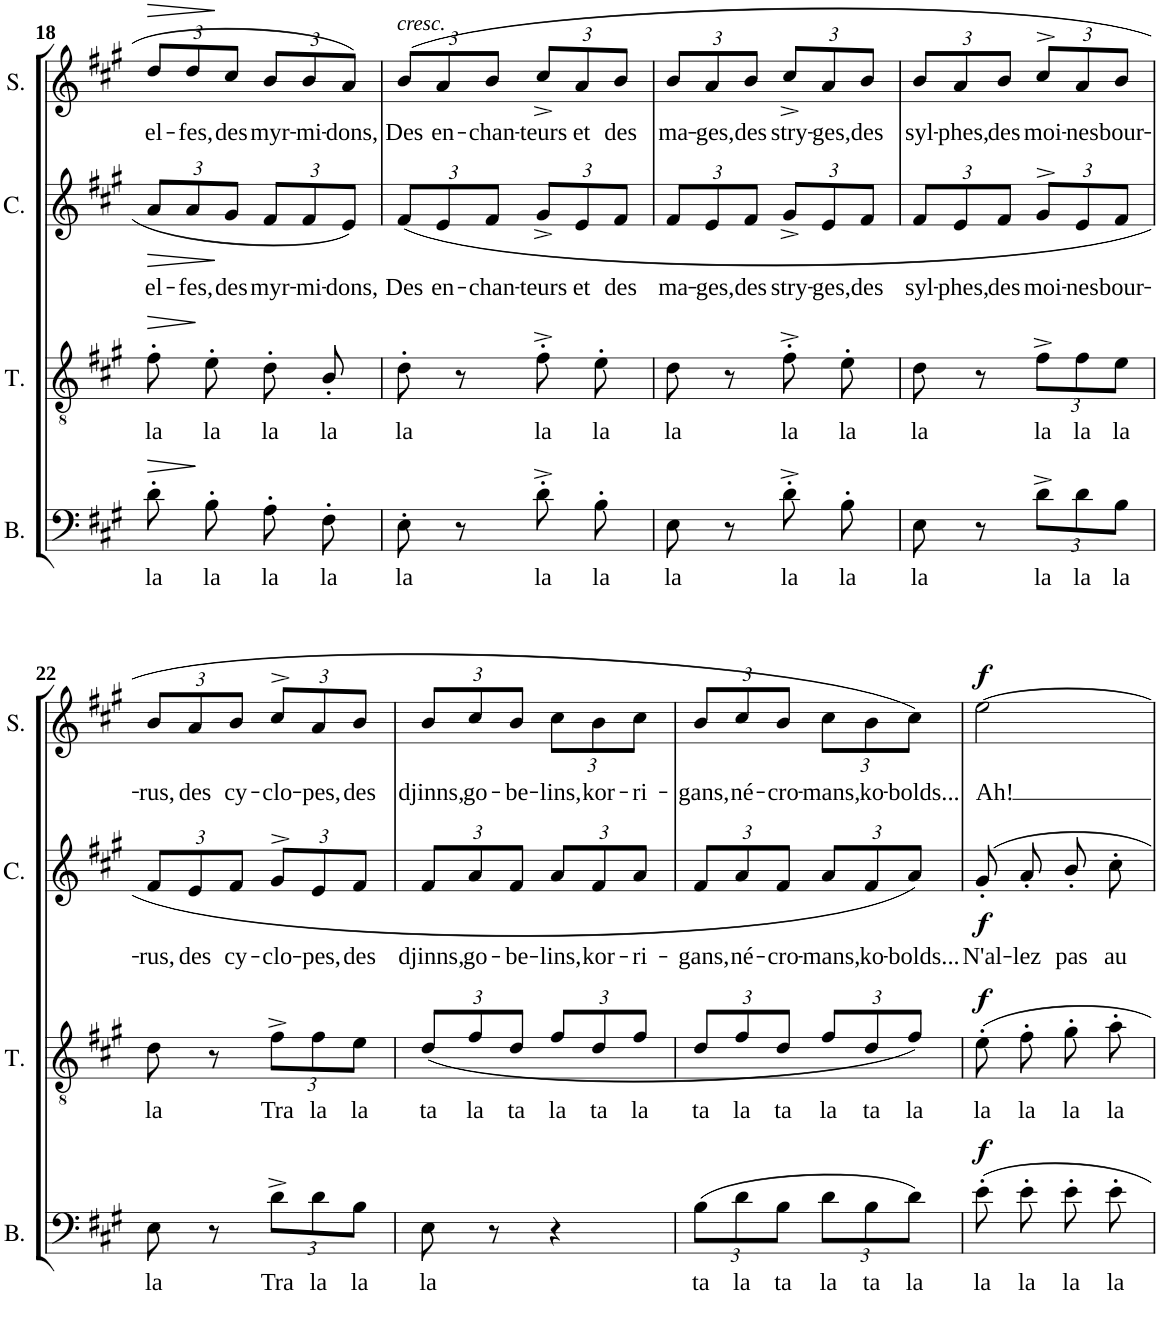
**kern	**text	**dynam	**kern	**text	**dynam	**kern	**text	**dynam	**kern	**text	**dynam
*part4	*part4	*part4	*part3	*part3	*part3	*part2	*part2	*part2	*part1	*part1	*part1
*staff4	*staff4	*staff4	*staff3	*staff3	*staff3	*staff2	*staff2	*staff2	*staff1	*staff1	*staff1
*I"Basses	*	*	*I"Tenors	*	*	*I"Contraltos	*	*	*I"Sopranos	*	*
*I'B.	*	*	*I'T.	*	*	*I'C.	*	*	*I'S.	*	*
!!LO:PB:g=z
*clefF4	*	*	*clefGv2	*	*	*clefG2	*	*	*clefG2	*	*
*	*	*	*Trd7c12	*	*	*	*	*	*	*	*
*k[f#c#g#]	*	*	*k[f#c#g#]	*	*	*k[f#c#g#]	*	*	*k[f#c#g#]	*	*
*A:	*	*	*A:	*	*	*A:	*	*	*A:	*	*
*M2/4	*	*	*M2/4	*	*	*M2/4	*	*	*M2/4	*	*
=18	=18	=18	=18	=18	=18	=18	=18	=18	=18	=18	=18
!	!LO:LY:b	!LO:HP:b	!	!LO:LY:b	!LO:HP:b	!	!	!	!	!	!
*	*	*	*	*	*	*Xbrackettup	*	*	*	*	*
!	!	!	!	!	!	!	!LO:LY:b	!LO:HP:b	!	!	!
*	*	*	*	*	*	*	*	*	*Xbrackettup	*	*
!	!	!	!	!	!	!	!	!	!	!LO:LY:b	!LO:HP:b
8d'\	la	>	8f#'\	la	>	12a/L	el-	>	12dd/L	el-	>
!	!	!	!	!	!	!	!LO:LY:b	!	!	!LO:LY:b	!
.	.	.	.	.	.	12a/	-fes,	.	12dd/	-fes,	.
!	!LO:LY:b	!	!	!LO:LY:b	!	!	!	!	!	!	!
8B'\	la	]	8e'\	la	]	.	.	.	.	.	.
!	!	!	!	!	!	!	!LO:LY:b	!	!	!LO:LY:b	!
.	.	.	.	.	.	12g#/J	des	]	12cc#/J	des	]
!	!LO:LY:b	!	!	!LO:LY:b	!	!	!LO:LY:b	!	!	!LO:LY:b	!
8A'\	la	.	8d'\	la	.	12f#/L	myr-	.	12b/L	myr-	.
!	!	!	!	!	!	!	!LO:LY:b	!	!	!LO:LY:b	!
.	.	.	.	.	.	12f#/	-mi-	.	12b/	-mi-	.
!	!LO:LY:b	!	!	!LO:LY:b	!	!	!	!	!	!	!
8F#'\	la	.	8B'/	la	.	.	.	.	.	.	.
!	!	!	!	!	!	!	!LO:LY:b	!	!	!LO:LY:b	!
.	.	.	.	.	.	12e/J	-dons,	.	12a/J	-dons,	.
=19	=19	=19	=19	=19	=19	=19	=19	=19	=19	=19	=19
!	!	!	!	!	!	!	!	!	!LO:TX:a:i:t=cresc.	!	!
!	!LO:LY:b	!	!	!LO:LY:b	!	!	!LO:LY:b	!	!	!LO:LY:b	!
8E'\	la	.	8d'\	la	.	(12f#/L	Des	.	(12b/L	Des	.
!	!	!	!	!	!	!	!LO:LY:b	!	!	!LO:LY:b	!
.	.	.	.	.	.	12e/	en-	.	12a/	en-	.
8r	.	.	8r	.	.	.	.	.	.	.	.
!	!	!	!	!	!	!	!LO:LY:b	!	!	!LO:LY:b	!
.	.	.	.	.	.	12f#/J	-chan-	.	12b/J	-chan-	.
!	!LO:LY:b	!	!	!LO:LY:b	!	!	!LO:LY:b	!	!	!LO:LY:b	!
8d'^\	la	.	8f#'^\	la	.	12g#^/L	-teurs	.	12cc#^/L	-teurs	.
!	!	!	!	!	!	!	!LO:LY:b	!	!	!LO:LY:b	!
.	.	.	.	.	.	12e/	et	.	12a/	et	.
!	!LO:LY:b	!	!	!LO:LY:b	!	!	!	!	!	!	!
8B'\	la	.	8e'\	la	.	.	.	.	.	.	.
!	!	!	!	!	!	!	!LO:LY:b	!	!	!LO:LY:b	!
.	.	.	.	.	.	12f#/J	des	.	12b/J	des	.
=20	=20	=20	=20	=20	=20	=20	=20	=20	=20	=20	=20
!	!LO:LY:b	!	!	!LO:LY:b	!	!	!LO:LY:b	!	!	!LO:LY:b	!
8E\	la	.	8d\	la	.	12f#/L	ma-	.	12b/L	ma-	.
!	!	!	!	!	!	!	!LO:LY:b	!	!	!LO:LY:b	!
.	.	.	.	.	.	12e/	-ges,	.	12a/	-ges,	.
8r	.	.	8r	.	.	.	.	.	.	.	.
!	!	!	!	!	!	!	!LO:LY:b	!	!	!LO:LY:b	!
.	.	.	.	.	.	12f#/J	des	.	12b/J	des	.
!	!LO:LY:b	!	!	!LO:LY:b	!	!	!LO:LY:b	!	!	!LO:LY:b	!
8d'^\	la	.	8f#'^\	la	.	12g#^/L	stry-	.	12cc#^/L	stry-	.
!	!	!	!	!	!	!	!LO:LY:b	!	!	!LO:LY:b	!
.	.	.	.	.	.	12e/	-ges,	.	12a/	-ges,	.
!	!LO:LY:b	!	!	!LO:LY:b	!	!	!	!	!	!	!
8B'\	la	.	8e'\	la	.	.	.	.	.	.	.
!	!	!	!	!	!	!	!LO:LY:b	!	!	!LO:LY:b	!
.	.	.	.	.	.	12f#/J	des	.	12b/J	des	.
=21	=21	=21	=21	=21	=21	=21	=21	=21	=21	=21	=21
!	!LO:LY:b	!	!	!LO:LY:b	!	!	!LO:LY:b	!	!	!LO:LY:b	!
8E\	la	.	8d\	la	.	12f#/L	syl-	.	12b/L	syl-	.
!	!	!	!	!	!	!	!LO:LY:b	!	!	!LO:LY:b	!
.	.	.	.	.	.	12e/	-phes,	.	12a/	-phes,	.
8r	.	.	8r	.	.	.	.	.	.	.	.
!	!	!	!	!	!	!	!LO:LY:b	!	!	!LO:LY:b	!
.	.	.	.	.	.	12f#/J	des	.	12b/J	des	.
*Xbrackettup	*	*	*	*	*	*	*	*	*	*	*
!	!LO:LY:b	!	!	!	!	!	!	!	!	!	!
*	*	*	*Xbrackettup	*	*	*	*	*	*	*	*
!	!	!	!	!LO:LY:b	!	!	!LO:LY:b	!	!	!LO:LY:b	!
12d^\L	la	.	12f#^\L	la	.	12g#^>/L	moi-	.	12cc#^>/L	moi-	.
!	!LO:LY:b	!	!	!LO:LY:b	!	!	!LO:LY:b	!	!	!LO:LY:b	!
12d\	la	.	12f#\	la	.	12e/	-nes	.	12a/	-nes	.
!	!LO:LY:b	!	!	!LO:LY:b	!	!	!LO:LY:b	!	!	!LO:LY:b	!
12B\J	la	.	12e\J	la	.	12f#/J	bour-	.	12b/J	bour-	.
!!LO:LB:g=z
=22	=22	=22	=22	=22	=22	=22	=22	=22	=22	=22	=22
!	!LO:LY:b	!	!	!LO:LY:b	!	!	!LO:LY:b	!	!	!LO:LY:b	!
8E\	la	.	8d\	la	.	12f#/L	-rus,	.	12b/L	-rus,	.
!	!	!	!	!	!	!	!LO:LY:b	!	!	!LO:LY:b	!
.	.	.	.	.	.	12e/	des	.	12a/	des	.
8r	.	.	8r	.	.	.	.	.	.	.	.
!	!	!	!	!	!	!	!LO:LY:b	!	!	!LO:LY:b	!
.	.	.	.	.	.	12f#/J	cy-	.	12b/J	cy-	.
!	!LO:LY:b	!	!	!LO:LY:b	!	!	!LO:LY:b	!	!	!LO:LY:b	!
12d^\L	Tra	.	12f#^\L	Tra	.	12g#^>/L	-clo-	.	12cc#^>/L	-clo-	.
!	!LO:LY:b	!	!	!LO:LY:b	!	!	!LO:LY:b	!	!	!LO:LY:b	!
12d\	la	.	12f#\	la	.	12e/	-pes,	.	12a/	-pes,	.
!	!LO:LY:b	!	!	!LO:LY:b	!	!	!LO:LY:b	!	!	!LO:LY:b	!
12B\J	la	.	12e\J	la	.	12f#/J	des	.	12b/J	des	.
=23	=23	=23	=23	=23	=23	=23	=23	=23	=23	=23	=23
!	!LO:LY:b	!	!	!LO:LY:b	!	!	!LO:LY:b	!	!	!LO:LY:b	!
8E\	la	.	(12d/L	ta	.	12f#/L	djinns,	.	12b/L	djinns,	.
!	!	!	!	!LO:LY:b	!	!	!LO:LY:b	!	!	!LO:LY:b	!
.	.	.	12f#/	la	.	12a/	go-	.	12cc#/	go-	.
8r	.	.	.	.	.	.	.	.	.	.	.
!	!	!	!	!LO:LY:b	!	!	!LO:LY:b	!	!	!LO:LY:b	!
.	.	.	12d/J	ta	.	12f#/J	-be-	.	12b/J	-be-	.
!	!	!	!	!LO:LY:b	!	!	!LO:LY:b	!	!	!LO:LY:b	!
4r	.	.	12f#/L	la	.	12a/L	-lins,	.	12cc#\L	-lins,	.
!	!	!	!	!LO:LY:b	!	!	!LO:LY:b	!	!	!LO:LY:b	!
.	.	.	12d/	ta	.	12f#/	kor-	.	12b\	kor-	.
!	!	!	!	!LO:LY:b	!	!	!LO:LY:b	!	!	!LO:LY:b	!
.	.	.	12f#/J	la	.	12a/J	-ri-	.	12cc#\J	-ri-	.
=24	=24	=24	=24	=24	=24	=24	=24	=24	=24	=24	=24
!	!LO:LY:b	!	!	!LO:LY:b	!	!	!LO:LY:b	!	!	!LO:LY:b	!
(12B\L	ta	.	12d/L	ta	.	12f#/L	-gans,	.	12b/L	-gans,	.
!	!LO:LY:b	!	!	!LO:LY:b	!	!	!LO:LY:b	!	!	!LO:LY:b	!
12d\	la	.	12f#/	la	.	12a/	né-	.	12cc#/	né-	.
!	!LO:LY:b	!	!	!LO:LY:b	!	!	!LO:LY:b	!	!	!LO:LY:b	!
12B\J	ta	.	12d/J	ta	.	12f#/J	-cro-	.	12b/J	-cro-	.
!	!LO:LY:b	!	!	!LO:LY:b	!	!	!LO:LY:b	!	!	!LO:LY:b	!
12d\L	la	.	12f#/L	la	.	12a/L	-mans,	.	12cc#\L	-mans,	.
!	!LO:LY:b	!	!	!LO:LY:b	!	!	!LO:LY:b	!	!	!LO:LY:b	!
12B\	ta	.	12d/	ta	.	12f#/	ko-	.	12b\	ko-	.
!	!LO:LY:b	!	!	!LO:LY:b	!	!	!LO:LY:b	!	!	!LO:LY:b	!
12d\J)	la	.	12f#/J)	la	.	12a/J)	-bolds...	.	12cc#\J)	-bolds...	.
=25	=25	=25	=25	=25	=25	=25	=25	=25	=25	=25	=25
!	!LO:LY:b	!LO:DY:a	!	!LO:LY:b	!LO:DY:a	!	!LO:LY:b	!LO:DY:b	!	!LO:LY:b	!LO:DY:a
8e'\	la	f	8e'\	la	f	8g#'/	N'al-	f	[2ee\	Ah!	f
!	!LO:LY:b	!	!	!LO:LY:b	!	!	!LO:LY:b	!	!	!	!
8e'\	la	.	8f#'\	la	.	8a'/	-lez	.	.	.	.
!	!LO:LY:b	!	!	!LO:LY:b	!	!	!LO:LY:b	!	!	!	!
8e'\	la	.	8g#'\	la	.	8b'/	pas	.	.	.	.
!	!LO:LY:b	!	!	!LO:LY:b	!	!	!LO:LY:b	!	!	!	!
8e'\	la	.	8a'\	la	.	8cc#'\	au	.	.	.	.
=	=	=	=	=	=	=	=	=	=	=	=
*-	*-	*-	*-	*-	*-	*-	*-	*-	*-	*-	*-
